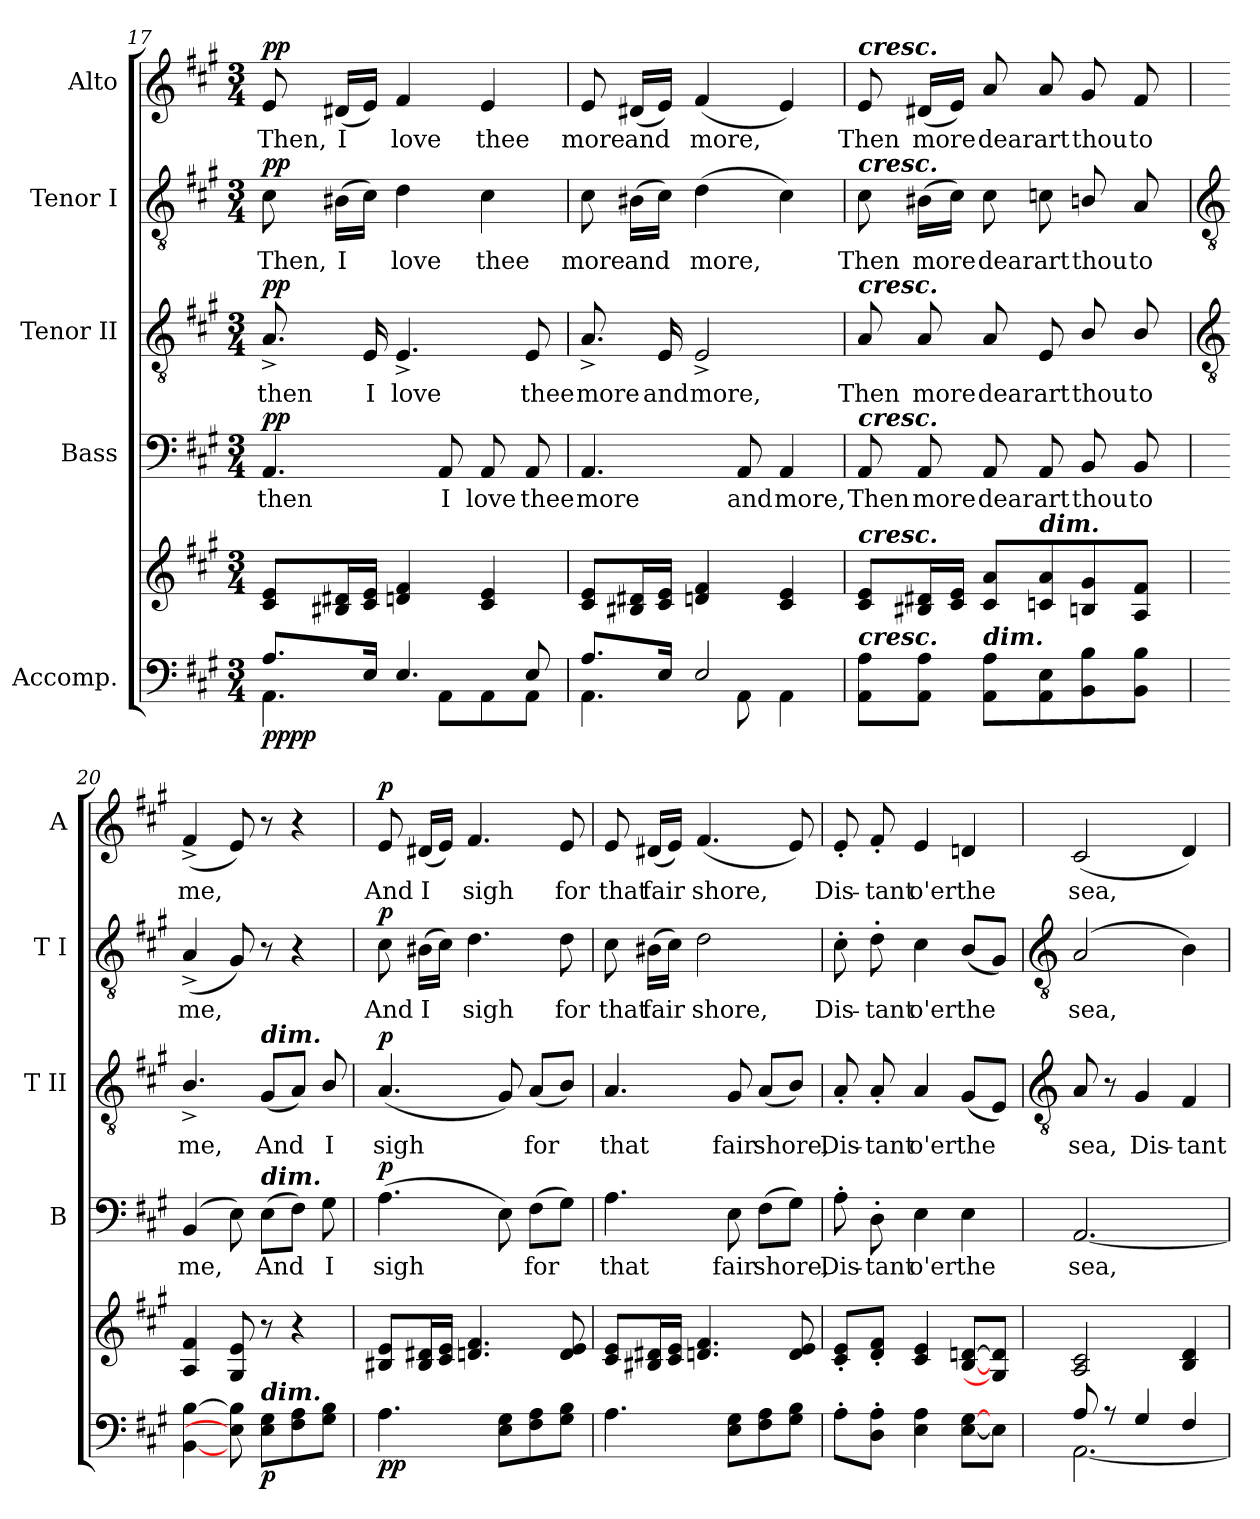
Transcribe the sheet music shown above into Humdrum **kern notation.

**kern	**kern	**dynam	**kern	**text	**dynam	**kern	**text	**dynam	**kern	**text	**dynam	**kern	**text	**dynam
*part5	*part5	*part5	*part4	*part4	*part4	*part3	*part3	*part3	*part2	*part2	*part2	*part1	*part1	*part1
*staff6	*staff5	*staff5/6	*staff4	*staff4	*staff4	*staff3	*staff3	*staff3	*staff2	*staff2	*staff2	*staff1	*staff1	*staff1
*I"Accomp.	*	*	*I"Bass	*	*	*I"Tenor II	*	*	*I"Tenor I	*	*	*I"Alto	*	*
*	*	*	*I'B	*	*	*I'T II	*	*	*I'T I	*	*	*I'A	*	*
!!LO:LB:g=z
*clefF4	*clefG2	*	*clefF4	*	*	*clefGv2	*	*	*clefGv2	*	*	*clefG2	*	*
*k[f#c#g#]	*k[f#c#g#]	*	*k[f#c#g#]	*	*	*k[f#c#g#]	*	*	*k[f#c#g#]	*	*	*k[f#c#g#]	*	*
*A:	*A:	*	*A:	*	*	*A:	*	*	*A:	*	*	*A:	*	*
*M3/4	*M3/4	*	*M3/4	*	*	*M3/4	*	*	*M3/4	*	*	*M3/4	*	*
=17	=17	=17	=17	=17	=17	=17	=17	=17	=17	=17	=17	=17	=17	=17
*^	*	*	*	*	*	*	*	*	*	*	*	*	*	*
!	!	!	!LO:DY:b=2	!	!LO:LY:b	!	!	!LO:LY:b	!	!	!LO:LY:b	!	!	!LO:LY:b	!
!	!	!	!LO:DY:n=1:b=2	!	!	!LO:DY:b	!	!	!LO:DY:b	!	!	!LO:DY:b	!	!	!LO:DY:b
8.A/L	4.AA\	8c# 8eL	pp pp	4.AA	then	pp	8.A^	then	pp	8c#	Then,	pp	8e	Then,	pp
!	!	!	!	!	!	!	!	!	!	!	!LO:LY:b	!	!	!LO:LY:b	!
.	.	16B#X 16d#XL	.	.	.	.	.	.	.	(>16B#XLL	I	.	(<16d#XLL	I	.
!	!	!	!	!	!	!	!	!LO:LY:b	!	!	!	!	!	!	!
16E/J	.	16c# 16eJJ	.	.	.	.	16E	I	.	16c#JJ)	.	.	16eJJ)	.	.
!	!	!	!	!	!	!	!	!LO:LY:b	!	!	!LO:LY:b	!	!	!LO:LY:b	!
4.E/	.	4dn 4f#	.	.	.	.	4.E^	love	.	4d\	love	.	4f#	love	.
!	!	!	!	!	!LO:LY:b	!	!	!	!	!	!	!	!	!	!
.	8AA\L	.	.	8AA	I	.	.	.	.	.	.	.	.	.	.
!	!	!	!	!	!LO:LY:b	!	!	!	!	!	!LO:LY:b	!	!	!LO:LY:b	!
.	8AA\	4c# 4e	.	8AA	love	.	.	.	.	4c#	thee	.	4e	thee	.
!	!	!	!	!	!LO:LY:b	!	!	!LO:LY:b	!	!	!	!	!	!	!
8E/	8AA\J	.	.	8AA	thee	.	8E	thee	.	.	.	.	.	.	.
=18	=18	=18	=18	=18	=18	=18	=18	=18	=18	=18	=18	=18	=18	=18	=18
!	!	!	!	!	!LO:LY:b	!	!	!LO:LY:b	!	!	!LO:LY:b	!	!	!LO:LY:b	!
8.A/L	4.AA\	8c# 8eL	.	4.AA	more	.	8.A^	more	.	8c#	more	.	8e	more	.
!	!	!	!	!	!	!	!	!	!	!	!LO:LY:b	!	!	!LO:LY:b	!
.	.	16B#X 16d#XL	.	.	.	.	.	.	.	(>16B#XLL	and	.	(<16d#XLL	and	.
!	!	!	!	!	!	!	!	!LO:LY:b	!	!	!	!	!	!	!
16E/J	.	16c# 16eJJ	.	.	.	.	16E	and	.	16c#JJ)	.	.	16eJJ)	.	.
!	!	!	!	!	!	!	!	!LO:LY:b	!	!	!LO:LY:b	!	!	!LO:LY:b	!
2E/	.	4dn 4f#	.	.	.	.	2E^	more,	.	(>4d\	more,	.	(<4f#	more,	.
!	!	!	!	!	!LO:LY:b	!	!	!	!	!	!	!	!	!	!
.	8AA\	.	.	8AA	and	.	.	.	.	.	.	.	.	.	.
!	!	!	!	!	!LO:LY:b	!	!	!	!	!	!	!	!	!	!
.	4AA\	4c# 4e	.	4AA	more,	.	.	.	.	4c#\)	.	.	4e)	.	.
=19	=19	=19	=19	=19	=19	=19	=19	=19	=19	=19	=19	=19	=19	=19	=19
!	!	!	!	!	!	!	!	!	!	!	!	!	!LO:TX:a:Bi:t=cresc.	!	!
!	!	!	!	!	!	!	!	!	!	!LO:TX:a:Bi:t=cresc.	!	!	!	!	!
!	!	!	!	!	!	!	!LO:TX:a:Bi:t=cresc.	!	!	!	!	!	!	!	!
!	!	!	!	!LO:TX:a:Bi:t=cresc.	!	!	!	!	!	!	!	!	!	!	!
!	!	!LO:TX:a:Bi:t=cresc.	!	!	!	!	!	!	!	!	!	!	!	!	!
!LO:TX:a:Bi:t=cresc.	!	!	!	!	!	!	!	!	!	!	!	!	!	!	!
!	!	!	!	!	!LO:LY:b	!	!	!LO:LY:b	!	!	!LO:LY:b	!	!	!LO:LY:b	!
2ryy	8AA\ 8A\L	8c# 8eL	.	8AA	Then	.	8A	Then	.	8c#	Then	.	8e	Then	.
!	!	!	!	!	!LO:LY:b	!	!	!LO:LY:b	!	!	!LO:LY:b	!	!	!LO:LY:b	!
.	8AA\ 8A\J	16B#X 16d#XL	.	8AA	more	.	8A	more	.	(>16B#XLL	more	.	(<16d#XLL	more	.
.	.	16c# 16eJJ	.	.	.	.	.	.	.	16c#JJ)	.	.	16eJJ)	.	.
!	!LO:TX:a:Bi:t=dim.	!	!	!	!	!	!	!	!	!	!	!	!	!	!
!	!	!	!	!	!LO:LY:b	!	!	!LO:LY:b	!	!	!LO:LY:b	!	!	!LO:LY:b	!
.	8AA\ 8A\L	8c# 8aL	.	8AA	dear	.	8A	dear	.	8c#	dear	.	8a	dear	.
!	!	!LO:TX:a:Bi:t=dim.	!	!	!	!	!	!	!	!	!	!	!	!	!
!	!	!	!	!	!LO:LY:b	!	!	!LO:LY:b	!	!	!LO:LY:b	!	!	!LO:LY:b	!
.	8AA\ 8E\	8cn 8a	.	8AA	art	.	8E	art	.	8cn	art	.	8a	art	.
!	!	!	!	!	!LO:LY:b	!	!	!LO:LY:b	!	!	!LO:LY:b	!	!	!LO:LY:b	!
8.ryy	8BB\ 8B\	8Bn 8g#	.	8BB	thou	.	8B/	thou	.	8Bn/	thou	.	8g#	thou	.
!	!	!	!	!	!LO:LY:b	!	!	!LO:LY:b	!	!	!LO:LY:b	!	!	!LO:LY:b	!
.	8BB\ 8B\J	8A 8f#J	.	8BB	to	.	8B/	to	.	8A	to	.	8f#	to	.
16ryy	.	.	.	.	.	.	.	.	.	.	.	.	.	.	.
*v	*v	*	*	*	*	*	*	*	*	*	*	*	*	*	*
!!LO:LB:g=z
=20	=20	=20	=20	=20	=20	=20	=20	=20	=20	=20	=20	=20	=20	=20
*	*	*	*	*	*	*clefGv2	*	*	*clefGv2	*	*	*	*	*
!	!	!	!	!LO:LY:b	!	!	!LO:LY:b	!	!	!LO:LY:b	!	!	!LO:LY:b	!
[4BB [4B	4A 4f#	.	(<4BB	me,	.	4.B^/	me,	.	(<4A^	me,	.	(<4f#^	me,	.
8E] 8B]	8G# 8e	.	8E)	.	.	.	.	.	8G#)	.	.	8e)	.	.
!	!	!	!	!	!	!LO:TX:a:Bi:t=dim.	!	!	!	!	!	!	!	!
!	!	!	!LO:TX:a:Bi:t=dim.	!	!	!	!	!	!	!	!	!	!	!
!LO:TX:a:Bi:t=dim.	!	!	!	!	!	!	!	!	!	!	!	!	!	!
!	!	!LO:DY:b=2	!	!LO:LY:b	!	!	!LO:LY:b	!	!	!	!	!	!	!
8E 8G#L	8r	p	(>8EL	And	.	(<8G#L	And	.	8r	.	.	8r	.	.
8F# 8A	4r	.	8F#J)	.	.	8AJ)	.	.	4r	.	.	4r	.	.
!	!	!	!	!LO:LY:b	!	!	!LO:LY:b	!	!	!	!	!	!	!
8G# 8BJ	.	.	8G#	I	.	8B/	I	.	.	.	.	.	.	.
=21	=21	=21	=21	=21	=21	=21	=21	=21	=21	=21	=21	=21	=21	=21
!	!	!LO:DY:b=2	!	!LO:LY:b	!	!	!LO:LY:b	!	!	!LO:LY:b	!	!	!LO:LY:b	!
!	!	!LO:DY:n=1:b	!	!	!LO:DY:b	!	!	!LO:DY:b	!	!	!LO:DY:b	!	!	!LO:DY:b
4.A	8B#X 8eL	p p	(>4.A	sigh	p	(<4.A	sigh	p	8c#	And	p	8e	And	p
!	!	!	!	!	!	!	!	!	!	!LO:LY:b	!	!	!LO:LY:b	!
.	16B# 16d#XL	.	.	.	.	.	.	.	(>16B#XLL	I	.	(<16d#XLL	I	.
.	16c# 16eJJ	.	.	.	.	.	.	.	16c#JJ)	.	.	16eJJ)	.	.
!	!	!	!	!	!	!	!	!	!	!LO:LY:b	!	!	!LO:LY:b	!
.	4.dn 4.f#	.	.	.	.	.	.	.	4.d\	sigh	.	4.f#	sigh	.
8E 8G#L	.	.	8E)	.	.	8G#)	.	.	.	.	.	.	.	.
!	!	!	!	!LO:LY:b	!	!	!LO:LY:b	!	!	!	!	!	!	!
8F# 8A	.	.	(>8F#L	for	.	(<8AL	for	.	.	.	.	.	.	.
!	!	!	!	!	!	!	!	!	!	!LO:LY:b	!	!	!LO:LY:b	!
8G# 8BJ	8d 8e	.	8G#J)	.	.	8BJ)	.	.	8d\	for	.	8e	for	.
=22	=22	=22	=22	=22	=22	=22	=22	=22	=22	=22	=22	=22	=22	=22
!	!	!	!	!LO:LY:b	!	!	!LO:LY:b	!	!	!LO:LY:b	!	!	!LO:LY:b	!
4.A	8c# 8eL	.	4.A	that	.	4.A	that	.	8c#	that	.	8e	that	.
!	!	!	!	!	!	!	!	!	!	!LO:LY:b	!	!	!LO:LY:b	!
.	16B#X 16d#XL	.	.	.	.	.	.	.	(>16B#XLL	fair	.	(<16d#XLL	fair	.
.	16c# 16eJJ	.	.	.	.	.	.	.	16c#JJ)	.	.	16eJJ)	.	.
!	!	!	!	!	!	!	!	!	!	!LO:LY:b	!	!	!LO:LY:b	!
.	4.dn 4.f#	.	.	.	.	.	.	.	2d\	shore,	.	(<4.f#	shore,	.
!	!	!	!	!LO:LY:b	!	!	!LO:LY:b	!	!	!	!	!	!	!
8E 8G#L	.	.	8E	fair	.	8G#	fair	.	.	.	.	.	.	.
!	!	!	!	!LO:LY:b	!	!	!LO:LY:b	!	!	!	!	!	!	!
8F# 8A	.	.	(>8F#L	shore,	.	(<8AL	shore,	.	.	.	.	.	.	.
8G# 8BJ	8d 8e	.	8G#J)	.	.	8BJ)	.	.	.	.	.	8e)	.	.
=23	=23	=23	=23	=23	=23	=23	=23	=23	=23	=23	=23	=23	=23	=23
!	!	!	!	!LO:LY:b	!	!	!LO:LY:b	!	!	!LO:LY:b	!	!	!LO:LY:b	!
8A'L	8c#' 8e'L	.	8A'	Dis-	.	8A'	Dis-	.	8c#'	Dis-	.	8e'	Dis-	.
!	!	!	!	!LO:LY:b	!	!	!LO:LY:b	!	!	!LO:LY:b	!	!	!LO:LY:b	!
8D' 8A'J	8d' 8f#'J	.	8D'	-tant	.	8A'	-tant	.	8d'\	-tant	.	8f#'	-tant	.
!	!	!	!	!LO:LY:b	!	!	!LO:LY:b	!	!	!LO:LY:b	!	!	!LO:LY:b	!
4E 4A	4c# 4e	.	4E	o'er	.	4A	o'er	.	4c#	o'er	.	4e	o'er	.
!	!	!	!	!LO:LY:b	!	!	!LO:LY:b	!	!	!LO:LY:b	!	!	!LO:LY:b	!
[8E [8G#L	[8B/ [8dn/L	.	4E	the	.	(<8G#L	the	.	(<8BL	the	.	4dn/	the	.
8EJ]	8G#] 8d]J	.	.	.	.	8EJ)	.	.	8G#J)	.	.	.	.	.
!!LO:LB:g=z
=24	=24	=24	=24	=24	=24	=24	=24	=24	=24	=24	=24	=24	=24	=24
*	*	*	*	*	*	*clefGv2	*	*	*clefGv2	*	*	*	*	*
*^	*	*	*	*	*	*	*	*	*	*	*	*	*	*
!	!	!	!	!	!LO:LY:b	!	!	!LO:LY:b	!	!	!LO:LY:b	!	!	!LO:LY:b	!
8A/	[2.AA\	2A 2c#	.	[2.AA	sea,	.	8A	sea,	.	(<2A	sea,	.	(<2c#	sea,	.
8r	.	.	.	.	.	.	8r	.	.	.	.	.	.	.	.
!	!	!	!	!	!	!	!	!LO:LY:b	!	!	!	!	!	!	!
4G#/	.	.	.	.	.	.	4G#	Dis-	.	.	.	.	.	.	.
!	!	!	!	!	!	!	!	!LO:LY:b	!	!	!	!	!	!	!
4F#/	.	4B 4d	.	.	.	.	4F#	-tant	.	4B)	.	.	4d)	.	.
*v	*v	*	*	*	*	*	*	*	*	*	*	*	*	*	*
=	=	=	=	=	=	=	=	=	=	=	=	=	=	=
*-	*-	*-	*-	*-	*-	*-	*-	*-	*-	*-	*-	*-	*-	*-
